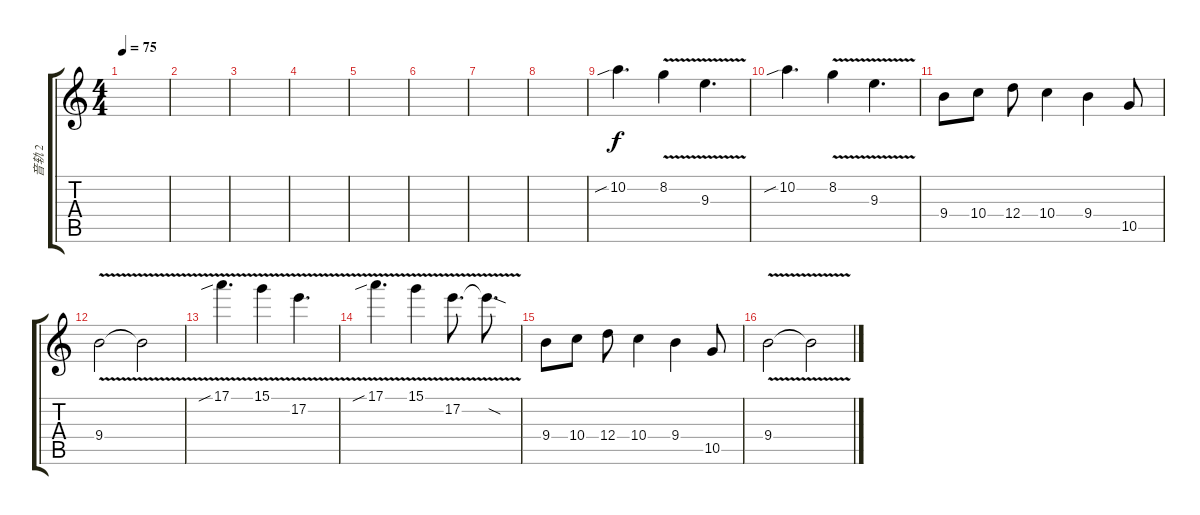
\track ("音轨 2" "音轨 2") {instrument distortionguitar}
\staff {score tabs}
\tuning (E4 B3 G3 D3 A2 E2) {hide}
\ts (4 4)
\tempo 75
\clef g2
\ks c
|
|
|
|
|
|
|
|
10.2{sib}.4{d instrument distortionguitar} 8.2{v}.4 9.3{v}.4{d} |
10.2{sib}.4{d} 8.2{v}.4 9.3{v}.4{d} |
9.4.8 10.4.8 12.4.8 10.4.4 9.4.4 10.5.8 |
9.4{v}.2 9.4{t}.2 |
17.1{v sib}.4{d} 15.1{v}.4 17.2{v}.4{d} |
17.1{v sib}.4{d} 15.1{v}.4 17.2{v}.8{d} 17.2{sod t}.8{d} |
9.4.8 10.4.8 12.4.8 10.4.4 9.4.4 10.5.8 |
9.4{v}.2 9.4{t}.2
